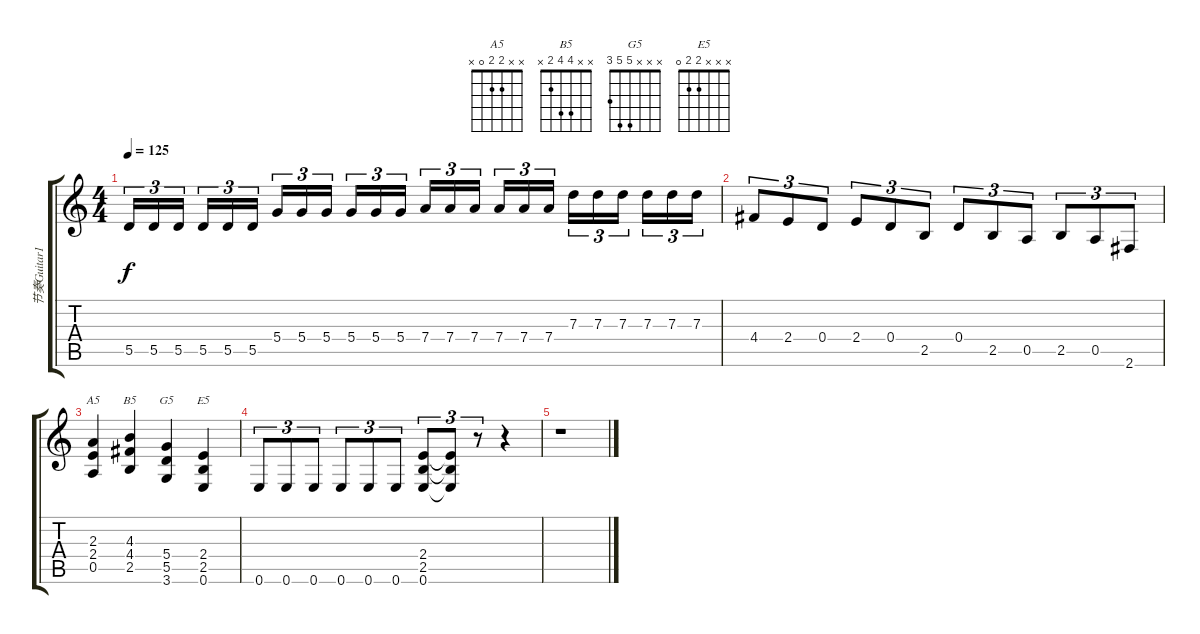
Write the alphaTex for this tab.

\track ("节奏Guitar1" "节奏Guitar1") {instrument distortionguitar}
\staff {score tabs}
\tuning (E4 B3 G3 D3 A2 E2) {hide}
\chord ("A5" x x 2 2 0 x)
\chord ("B5" x x 4 4 2 x)
\chord ("G5" x x x 5 5 3)
\chord ("E5" x x x 2 2 0)
\ts (4 4)
\tempo 125
\clef g2
\ks c
5.5.16{tu (3 2) dy f} 5.5.16{tu (3 2)} 5.5.16{tu (3 2)} 5.5.16{tu (3 2)} 5.5.16{tu (3 2)} 5.5.16{tu (3 2)} 5.4.16{tu (3 2)} 5.4.16{tu (3 2)} 5.4.16{tu (3 2)} 5.4.16{tu (3 2)} 5.4.16{tu (3 2)} 5.4.16{tu (3 2)} 7.4.16{tu (3 2)} 7.4.16{tu (3 2)} 7.4.16{tu (3 2)} 7.4.16{tu (3 2)} 7.4.16{tu (3 2)} 7.4.16{tu (3 2)} 7.3.16{tu (3 2)} 7.3.16{tu (3 2)} 7.3.16{tu (3 2)} 7.3.16{tu (3 2)} 7.3.16{tu (3 2)} 7.3.16{tu (3 2)} |
4.4.8{tu (3 2)} 2.4.8{tu (3 2)} 0.4.8{tu (3 2)} 2.4.8{tu (3 2)} 0.4.8{tu (3 2)} 2.5.8{tu (3 2)} 0.4.8{tu (3 2)} 2.5.8{tu (3 2)} 0.5.8{tu (3 2)} 2.5.8{tu (3 2)} 0.5.8{tu (3 2)} 2.6.8{tu (3 2)} |
(2.3 2.4 0.5).4{ch "A5"} (4.3 4.4 2.5).4{ch "B5"} (5.4 5.5 3.6).4{ch "G5"} (2.4 2.5 0.6).4{ch "E5"} |
0.6.8{tu (3 2)} 0.6.8{tu (3 2)} 0.6.8{tu (3 2)} 0.6.8{tu (3 2)} 0.6.8{tu (3 2)} 0.6.8{tu (3 2)} (2.4 2.5 0.6).8{tu (3 2)} (2.4{t} 2.5{t} 0.6{t}).8{tu (3 2)} r.8{tu (3 2)} r.4 |
r.1
